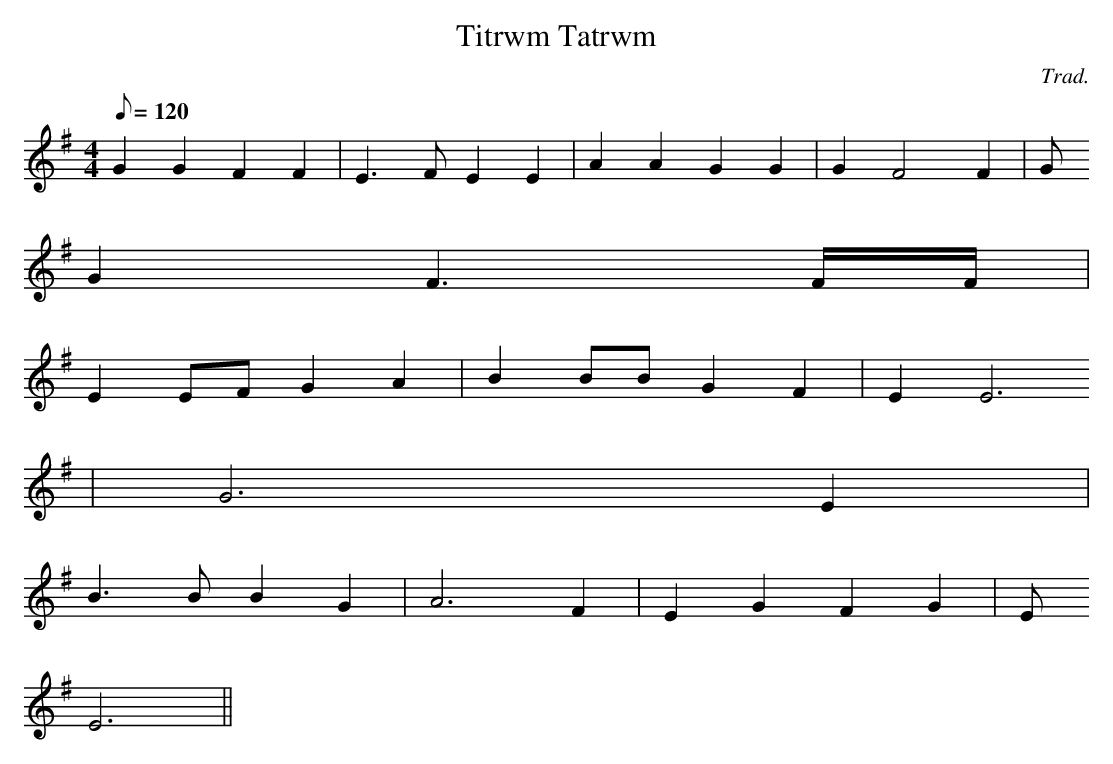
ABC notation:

X:1
T:Titrwm Tatrwm
M:4/4
L:1/8
Q:120
C:Trad.
K:G
G2 G2 F2 F2 | E3 F E2 E2 | A2 A2 G2 G2 | G2 F4 F2 | G
2 G2 F3 F/F/ |
E2 EF G2 A2 | B2 BB G2 F2 | E2 E6
 | G6 E2 |
B3 B B2 G2 | A6 F2 | E2 G2 F2 G2 | E
2 E6 ||
